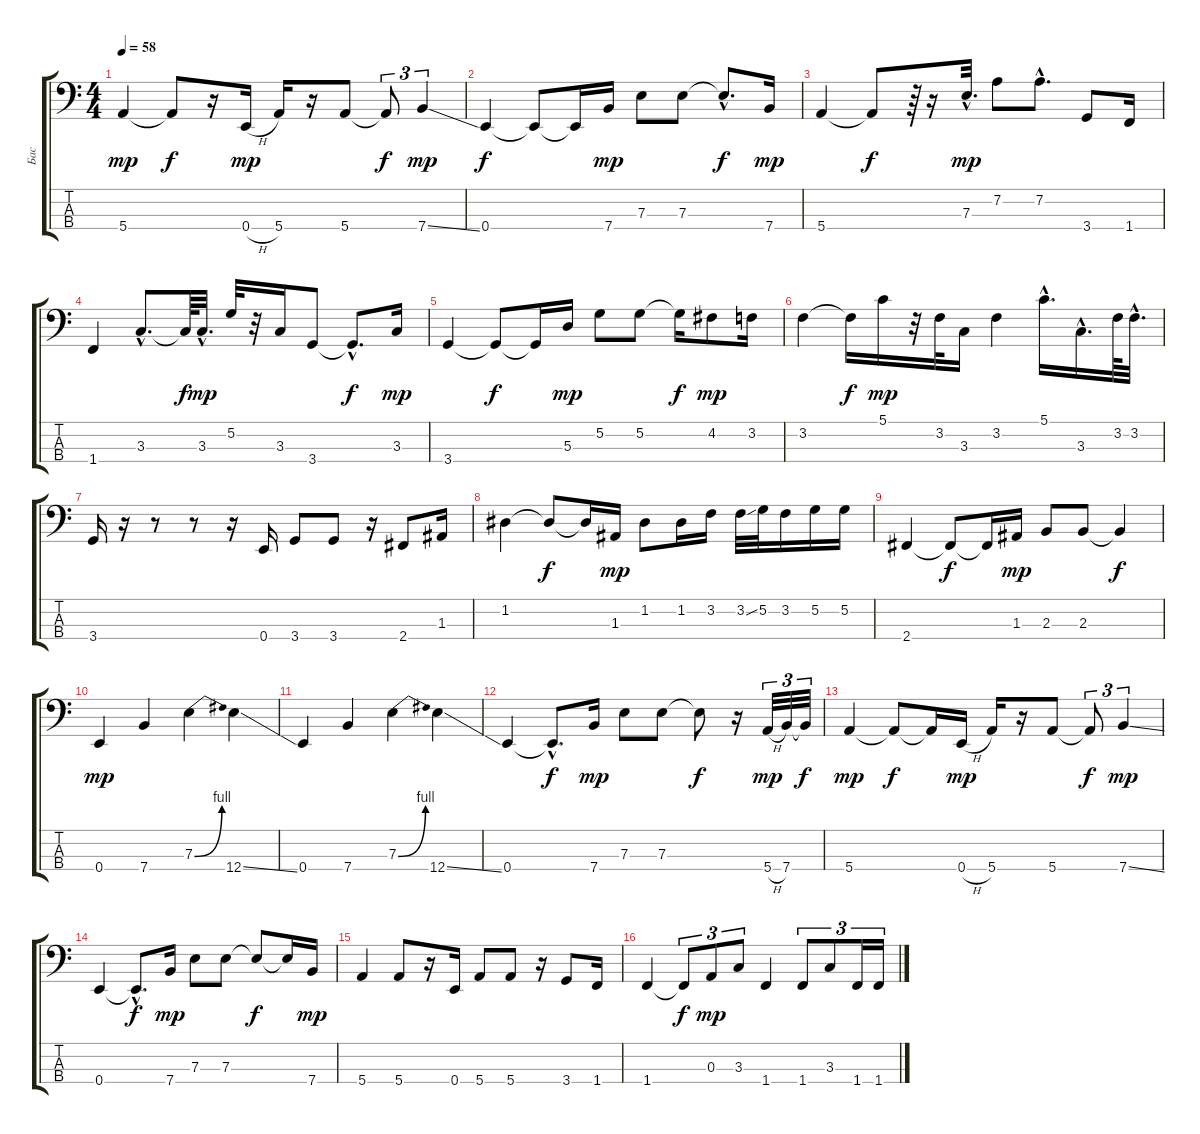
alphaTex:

\track ("Бас" "Бас") {instrument electricbassfinger}
\staff {score tabs}
\tuning (G2 D2 A1 E1) {hide}
\ts (4 4)
\tempo 58
\clef f4
\ks c
5.4.4{dy mp} 5.4{t}.8{dy f} r.16 0.4{h}.16{dy mp} 5.4.16 r.16 5.4.8 5.4{t}.8{tu (3 2) dy f} 7.4{ss}.4{tu (3 2) dy mp} |
0.4.4{dy f} 0.4{t}.8 0.4{t}.16 7.4.16{dy mp} 7.3.8 7.3.8 7.3{hac t}.8{d dy f} 7.4.16{dy mp} |
5.4.4 5.4{t}.8{dy f} r.64 r.16 7.3{hac}.32{d dy mp} 7.2.8 7.2{hac}.8{d} 3.4.8 1.4.16 |
1.4.4 3.3{hac}.8{d} 3.3{t}.64{dy f} 3.3{hac}.32{d dy mp} 5.2.32 r.32 3.3.16 3.4.8 3.4{hac t}.8{d dy f} 3.3.16{dy mp} |
3.4.4 3.4{t}.8{dy f} 3.4{t}.16 5.3.16{dy mp} 5.2.8 5.2.8 5.2{t}.16{dy f} 4.2.8{dy mp} 3.2.16 |
3.2.4 3.2{t}.16{dy f} 5.1.16{dy mp} r.32 3.2.32 3.3.16 3.2.4 5.1{hac}.16{d} 3.3{hac}.16{d} 3.2.64 3.2{hac}.32{d} |
3.4.16 r.16 r.8 r.8 r.16 0.4.16 3.4.8 3.4.8 r.16 2.4.8 1.3.16 |
1.2.4 1.2{t}.8{dy f} 1.2{t}.16 1.3.16{dy mp} 1.2.8 1.2.16 3.2.16 3.2{ss}.32 5.2.32 3.2.16 5.2.16 5.2.16 |
2.4.4 2.4{t}.8{dy f} 2.4{t}.16 1.3.16{dy mp} 2.3.8 2.3.8 2.3{t}.4{dy f} |
0.4.4{dy mp} 7.4.4 7.3{be (bend 0 0 60 4)}.4 12.4{ss}.4 |
0.4.4 7.4.4 7.3{be (bend 0 0 60 4)}.4 12.4{ss}.4 |
0.4.4 0.4{hac t}.8{d dy f} 7.4.16{dy mp} 7.3.8 7.3.8 7.3{t}.8{dy f} r.16 5.4{h}.32{tu (3 2) dy mp} 7.4.32{tu (3 2)} 7.4{t}.32{tu (3 2) dy f} |
5.4.4{dy mp} 5.4{t}.8{dy f} 5.4{t}.16 0.4{h}.16{dy mp} 5.4.16 r.16 5.4.8 5.4{t}.8{tu (3 2) dy f} 7.4{ss}.4{tu (3 2) dy mp} |
0.4.4 0.4{hac t}.8{d dy f} 7.4.16{dy mp} 7.3.8 7.3.8 7.3{t}.8{dy f} 7.3{t}.16 7.4.16{dy mp} |
5.4.4 5.4.8 r.16 0.4.16 5.4.8 5.4.8 r.16 3.4.8 1.4.16 |
1.4.4 1.4{t}.8{tu (3 2) dy f} 0.3.8{tu (3 2) dy mp} 3.3.8{tu (3 2)} 1.4.4 1.4.8{tu (3 2)} 3.3.8{tu (3 2)} 1.4.16{tu (3 2)} 1.4.16{tu (3 2)}
